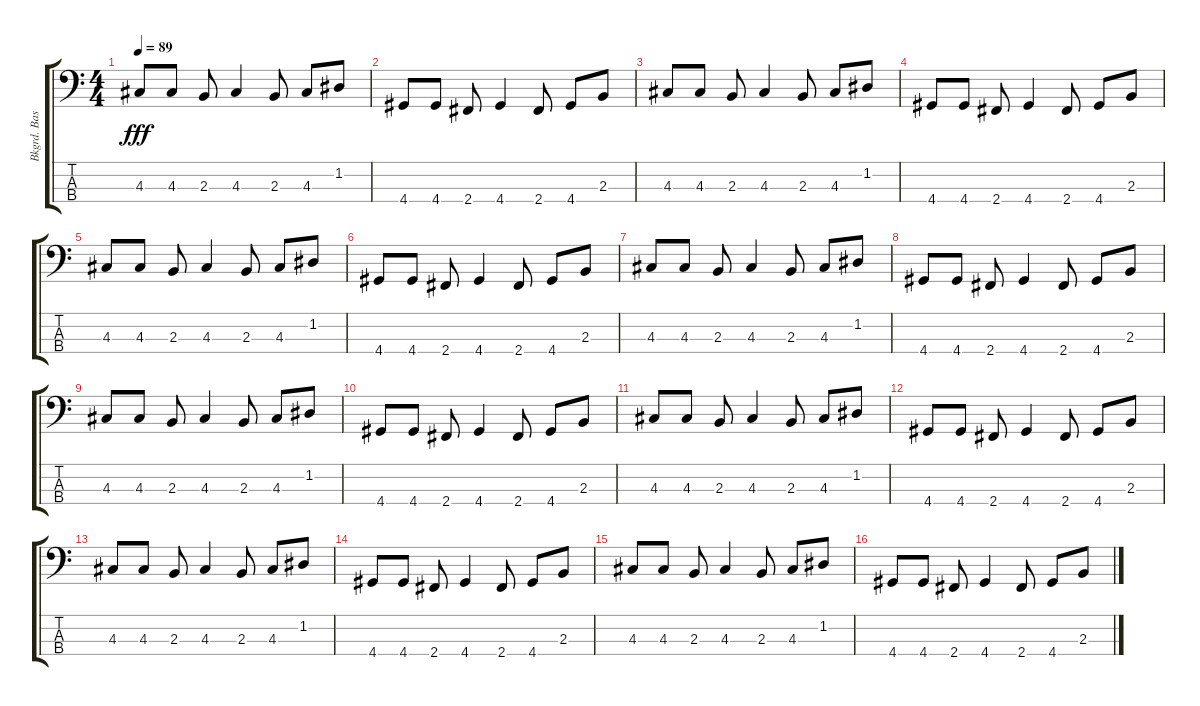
\track ("Bkgrd. Bass R" "Bkgrd. Bas") {instrument fretlessbass}
\staff {score tabs}
\tuning (G2 D2 A1 E1) {hide}
\ts (4 4)
\tempo 89
\clef f4
\ks c
4.3.8{dy fff} 4.3.8 2.3.8 4.3.4 2.3.8 4.3.8 1.2.8 |
4.4.8 4.4.8 2.4.8 4.4.4 2.4.8 4.4.8 2.3.8 |
4.3.8 4.3.8 2.3.8 4.3.4 2.3.8 4.3.8 1.2.8 |
4.4.8 4.4.8 2.4.8 4.4.4 2.4.8 4.4.8 2.3.8 |
4.3.8 4.3.8 2.3.8 4.3.4 2.3.8 4.3.8 1.2.8 |
4.4.8 4.4.8 2.4.8 4.4.4 2.4.8 4.4.8 2.3.8 |
4.3.8 4.3.8 2.3.8 4.3.4 2.3.8 4.3.8 1.2.8 |
4.4.8 4.4.8 2.4.8 4.4.4 2.4.8 4.4.8 2.3.8 |
4.3.8 4.3.8 2.3.8 4.3.4 2.3.8 4.3.8 1.2.8 |
4.4.8 4.4.8 2.4.8 4.4.4 2.4.8 4.4.8 2.3.8 |
4.3.8 4.3.8 2.3.8 4.3.4 2.3.8 4.3.8 1.2.8 |
4.4.8 4.4.8 2.4.8 4.4.4 2.4.8 4.4.8 2.3.8 |
4.3.8 4.3.8 2.3.8 4.3.4 2.3.8 4.3.8 1.2.8 |
4.4.8 4.4.8 2.4.8 4.4.4 2.4.8 4.4.8 2.3.8 |
4.3.8 4.3.8 2.3.8 4.3.4 2.3.8 4.3.8 1.2.8 |
4.4.8 4.4.8 2.4.8 4.4.4 2.4.8 4.4.8 2.3.8
